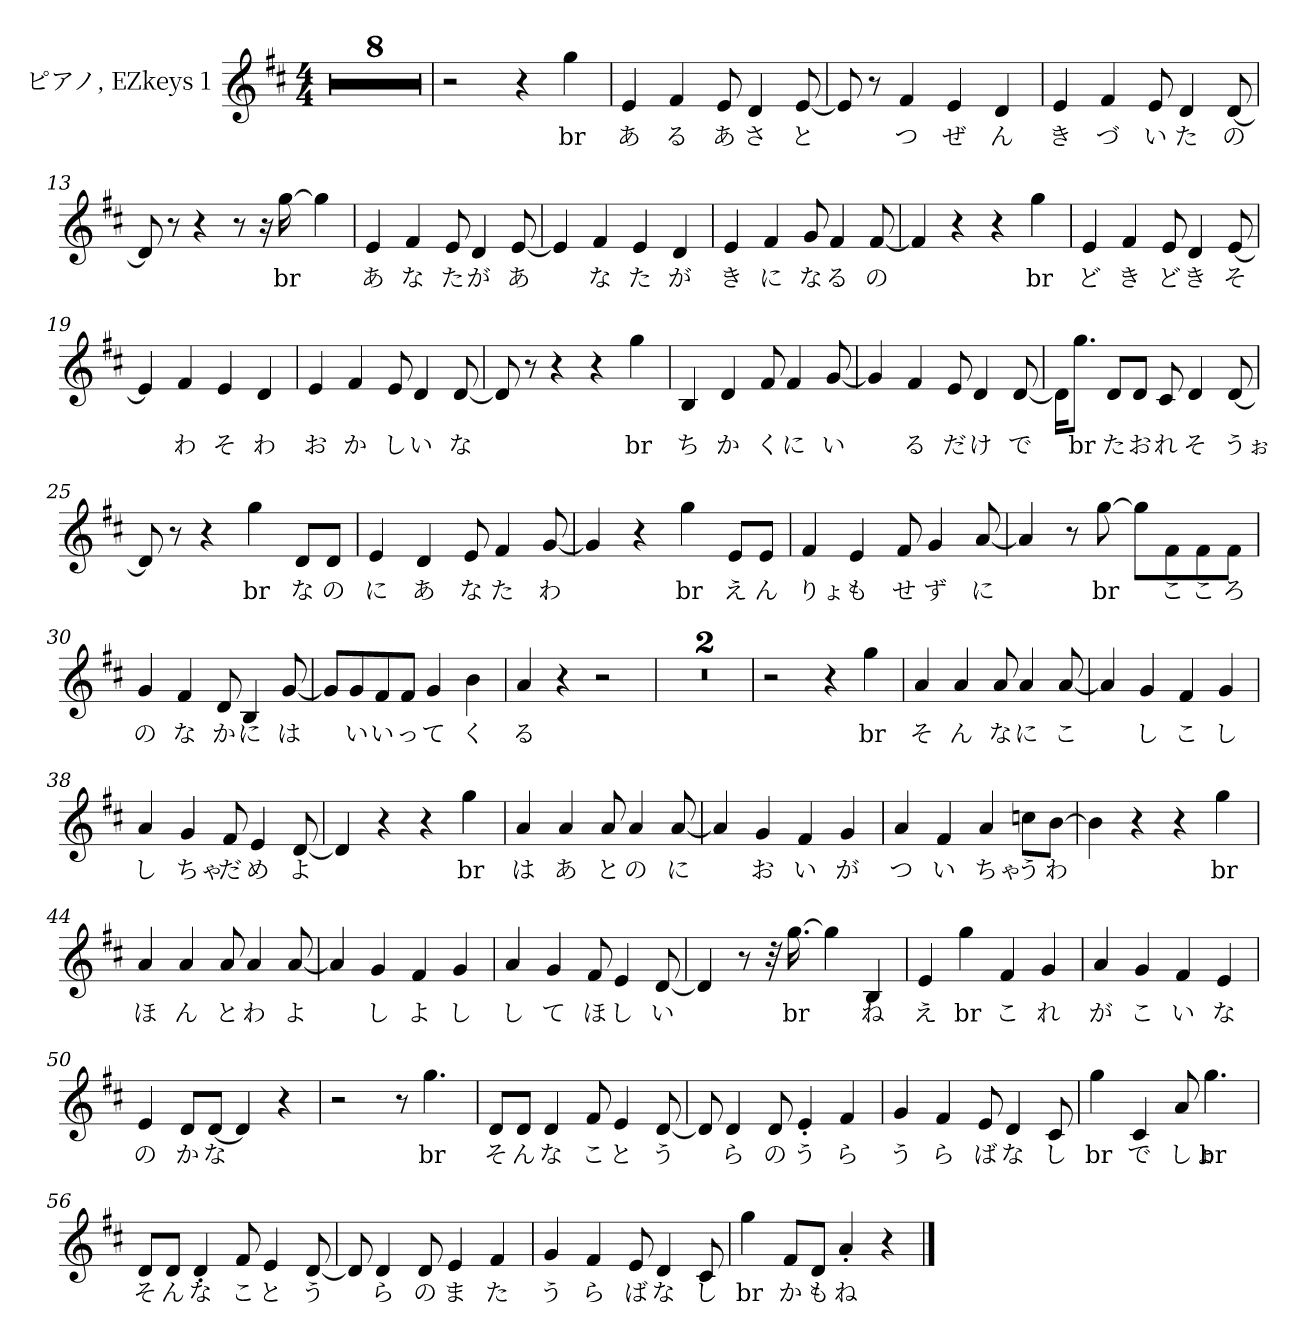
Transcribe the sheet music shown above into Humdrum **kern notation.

**kern	**text
*part1	*part1
*staff1	*staff1
*I"ピアノ, EZkeys 1	*
*clefG2	*
*k[f#c#]	*
*M4/4	*
*MM186	*
=1	=1
1r	.
=2	=2
1r	.
=3	=3
1r	.
=4	=4
1r	.
=5	=5
1r	.
=6	=6
1r	.
=7	=7
1r	.
=8	=8
1r	.
=9	=9
2r	.
4r	.
!	!LO:LY:b
4gg\	br
=10	=10
!	!LO:LY:b
4e/	あ
!	!LO:LY:b
4f#/	る
!	!LO:LY:b
8e/	あ
!	!LO:LY:b
4d/	さ
!	!LO:LY:b
[8e/	と
=11	=11
8e/]	.
8r	.
!	!LO:LY:b
4f#/	つ
!	!LO:LY:b
4e/	ぜ
!	!LO:LY:b
4d/	ん
!!LO:LB:g=z
=12	=12
!	!LO:LY:b
4e/	き
!	!LO:LY:b
4f#/	づ
!	!LO:LY:b
8e/	い
!	!LO:LY:b
4d/	た
!	!LO:LY:b
[8d/	の
=13	=13
8d/]	.
8r	.
4r	.
8r	.
16r	.
!	!LO:LY:b
[16gg\	br
4gg\]	.
=14	=14
!	!LO:LY:b
4e/	あ
!	!LO:LY:b
4f#/	な
!	!LO:LY:b
8e/	た
!	!LO:LY:b
4d/	が
!	!LO:LY:b
[8e/	あ
=15	=15
4e/]	.
!	!LO:LY:b
4f#/	な
!	!LO:LY:b
4e/	た
!	!LO:LY:b
4d/	が
=16	=16
!	!LO:LY:b
4e/	き
!	!LO:LY:b
4f#/	に
!	!LO:LY:b
8g/	な
!	!LO:LY:b
4f#/	る
!	!LO:LY:b
[8f#/	の
=17	=17
4f#/]	.
4r	.
4r	.
!	!LO:LY:b
4gg\	br
!!LO:LB:g=z
=18	=18
!	!LO:LY:b
4e/	ど
!	!LO:LY:b
4f#/	き
!	!LO:LY:b
8e/	ど
!	!LO:LY:b
4d/	き
!	!LO:LY:b
[8e/	そ
=19	=19
4e/]	.
!	!LO:LY:b
4f#/	わ
!	!LO:LY:b
4e/	そ
!	!LO:LY:b
4d/	わ
=20	=20
!	!LO:LY:b
4e/	お
!	!LO:LY:b
4f#/	か
!	!LO:LY:b
8e/	し
!	!LO:LY:b
4d/	い
!	!LO:LY:b
[8d/	な
=21	=21
8d/]	.
8r	.
4r	.
4r	.
!	!LO:LY:b
4gg\	br
=22	=22
!	!LO:LY:b
4B/	ち
!	!LO:LY:b
4d/	か
!	!LO:LY:b
8f#/	く
!	!LO:LY:b
4f#/	に
!	!LO:LY:b
[8g/	い
=23	=23
4g/]	.
!	!LO:LY:b
4f#/	る
!	!LO:LY:b
8e/	だ
!	!LO:LY:b
4d/	け
!	!LO:LY:b
[8d/	で
!!LO:LB:g=z
=24	=24
16d\KL]	.
!	!LO:LY:b
8.gg\J	br
!	!LO:LY:b
8d/L	た
!	!LO:LY:b
8d/J	お
!	!LO:LY:b
8c#/	れ
!	!LO:LY:b
4d/	そ
!	!LO:LY:b
[8d/	うぉ
=25	=25
8d/]	.
8r	.
4r	.
!	!LO:LY:b
4gg\	br
!	!LO:LY:b
8d/L	な
!	!LO:LY:b
8d/J	の
=26	=26
!	!LO:LY:b
4e/	に
!	!LO:LY:b
4d/	あ
!	!LO:LY:b
8e/	な
!	!LO:LY:b
4f#/	た
!	!LO:LY:b
[8g/	わ
=27	=27
4g/]	.
4r	.
!	!LO:LY:b
4gg\	br
!	!LO:LY:b
8e/L	え
!	!LO:LY:b
8e/J	ん
=28	=28
!	!LO:LY:b
4f#/	りょ
!	!LO:LY:b
4e/	も
!	!LO:LY:b
8f#/	せ
!	!LO:LY:b
4g/	ず
!	!LO:LY:b
[8a/	に
!!LO:LB:g=z
=29	=29
4a/]	.
8r	.
!	!LO:LY:b
[8gg\	br
8gg\L]	.
!	!LO:LY:b
8f#\	こ
!	!LO:LY:b
8f#\	こ
!	!LO:LY:b
8f#\J	ろ
=30	=30
!	!LO:LY:b
4g/	の
!	!LO:LY:b
4f#/	な
!	!LO:LY:b
8d/	か
!	!LO:LY:b
4B/	に
!	!LO:LY:b
[8g/	は
=31	=31
8g/L]	.
!	!LO:LY:b
8g/	い
!	!LO:LY:b
8f#/	い
!	!LO:LY:b
8f#/J	っ
!	!LO:LY:b
4g/	て
!	!LO:LY:b
4b\	く
=32	=32
!	!LO:LY:b
4a/	る
4r	.
2r	.
=33	=33
1r	.
=34	=34
1r	.
=35	=35
2r	.
4r	.
!	!LO:LY:b
4gg\	br
=36	=36
!	!LO:LY:b
4a/	そ
!	!LO:LY:b
4a/	ん
!	!LO:LY:b
8a/	な
!	!LO:LY:b
4a/	に
!	!LO:LY:b
[8a/	こ
!!LO:LB:g=z
=37	=37
4a/]	.
!	!LO:LY:b
4g/	し
!	!LO:LY:b
4f#/	こ
!	!LO:LY:b
4g/	し
=38	=38
!	!LO:LY:b
4a/	し
!	!LO:LY:b
4g/	ちゃ
!	!LO:LY:b
8f#/	だ
!	!LO:LY:b
4e/	め
!	!LO:LY:b
[8d/	よ
=39	=39
4d/]	.
4r	.
4r	.
!	!LO:LY:b
4gg\	br
=40	=40
!	!LO:LY:b
4a/	は
!	!LO:LY:b
4a/	あ
!	!LO:LY:b
8a/	と
!	!LO:LY:b
4a/	の
!	!LO:LY:b
[8a/	に
=41	=41
4a/]	.
!	!LO:LY:b
4g/	お
!	!LO:LY:b
4f#/	い
!	!LO:LY:b
4g/	が
=42	=42
!	!LO:LY:b
4a/	つ
!	!LO:LY:b
4f#/	い
!	!LO:LY:b
4a/	ちゃ
!	!LO:LY:b
8ccn\L	う
!	!LO:LY:b
[8b\J	わ
!!LO:LB:g=z
=43	=43
4b\]	.
4r	.
4r	.
!	!LO:LY:b
4gg\	br
=44	=44
!	!LO:LY:b
4a/	ほ
!	!LO:LY:b
4a/	ん
!	!LO:LY:b
8a/	と
!	!LO:LY:b
4a/	わ
!	!LO:LY:b
[8a/	よ
=45	=45
4a/]	.
!	!LO:LY:b
4g/	し
!	!LO:LY:b
4f#/	よ
!	!LO:LY:b
4g/	し
=46	=46
!	!LO:LY:b
4a/	し
!	!LO:LY:b
4g/	て
!	!LO:LY:b
8f#/	ほ
!	!LO:LY:b
4e/	し
!	!LO:LY:b
[8d/	い
=47	=47
4d/]	.
8r	.
32r	.
!	!LO:LY:b
[16.gg\	br
4gg\]	.
!	!LO:LY:b
4B/	ね
=48	=48
!	!LO:LY:b
4e/	え
!	!LO:LY:b
4gg\	br
!	!LO:LY:b
4f#/	こ
!	!LO:LY:b
4g/	れ
!!LO:LB:g=z
=49	=49
!	!LO:LY:b
4a/	が
!	!LO:LY:b
4g/	こ
!	!LO:LY:b
4f#/	い
!	!LO:LY:b
4e/	な
=50	=50
!	!LO:LY:b
4e/	の
!	!LO:LY:b
8d/L	か
!	!LO:LY:b
[8d/J	な
4d/]	.
4r	.
=51	=51
2r	.
8r	.
!	!LO:LY:b
4.gg\	br
=52	=52
!	!LO:LY:b
8d/L	そ
!	!LO:LY:b
8d/J	ん
!	!LO:LY:b
4d/	な
!	!LO:LY:b
8f#/	こ
!	!LO:LY:b
4e/	と
!	!LO:LY:b
[8d/	う
=53	=53
8d/]	.
!	!LO:LY:b
4d/	ら
!	!LO:LY:b
8d/	の
!	!LO:LY:b
4e'/	う
!	!LO:LY:b
4f#/	ら
=54	=54
!	!LO:LY:b
4g/	う
!	!LO:LY:b
4f#/	ら
!	!LO:LY:b
8e/	ば
!	!LO:LY:b
4d/	な
!	!LO:LY:b
8c#/	し
!!LO:LB:g=z
=55	=55
!	!LO:LY:b
4gg\	br
!	!LO:LY:b
4c#/	で
!	!LO:LY:b
8a/	しょ
!	!LO:LY:b
4.gg\	br
=56	=56
!	!LO:LY:b
8d/L	そ
!	!LO:LY:b
8d/J	ん
!	!LO:LY:b
4d'/	な
!	!LO:LY:b
8f#/	こ
!	!LO:LY:b
4e/	と
!	!LO:LY:b
[8d/	う
=57	=57
8d/]	.
!	!LO:LY:b
4d/	ら
!	!LO:LY:b
8d/	の
!	!LO:LY:b
4e/	ま
!	!LO:LY:b
4f#/	た
=58	=58
!	!LO:LY:b
4g/	う
!	!LO:LY:b
4f#/	ら
!	!LO:LY:b
8e/	ば
!	!LO:LY:b
4d/	な
!	!LO:LY:b
8c#/	し
=59	=59
!	!LO:LY:b
4gg\	br
!	!LO:LY:b
8f#/L	か
!	!LO:LY:b
8d/J	も
!	!LO:LY:b
4a'/	ね
4r	.
==	==
*-	*-
